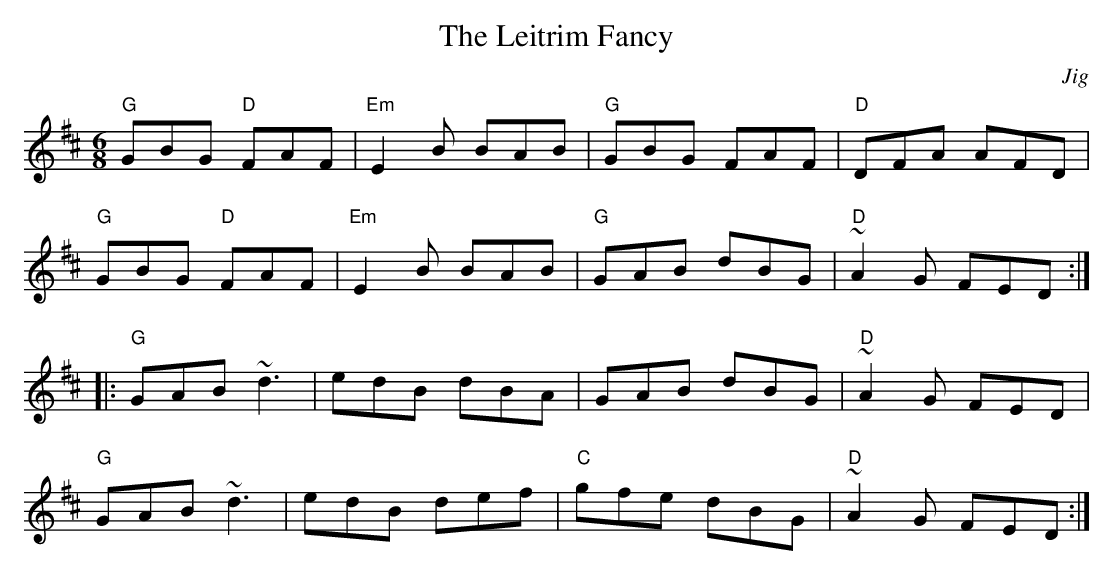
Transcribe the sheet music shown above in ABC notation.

X:1
T:Leitrim Fancy, The
M:6/8
L:1/8
C:Jig
K:Edor
"G"GBG "D"FAF|"Em"E2B BAB|"G"GBG FAF|"D"DFA AFD|
"G"GBG "D"FAF|"Em"E2B BAB|"G"GAB dBG|"D"~A2G FED:|
|:"G"GAB ~d3|edB dBA|GAB dBG|"D"~A2G FED|
"G"GAB ~d3|edB def|"C"gfe dBG|"D"~A2G FED:|]
